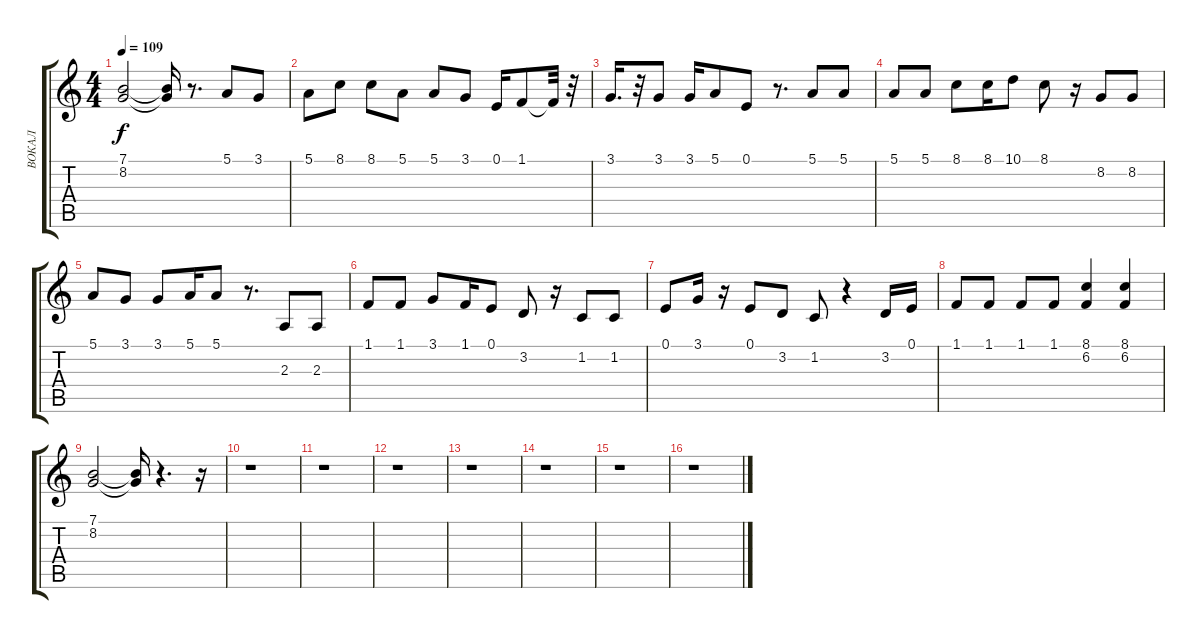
\track ("ВОКАЛ" "ВОКАЛ") {instrument clarinet}
\staff {score tabs}
\tuning (E4 B3 G3 D3 A2 E2) {hide}
\ts (4 4)
\tempo 109
\clef g2
\ks c
(7.1 8.2).2{dy f} (7.1{t} 8.2{t}).16 r.8{d} 5.1.8 3.1.8 |
5.1.8 8.1.8 8.1.8 5.1.8 5.1.8 3.1.8 0.1.16 1.1.8 1.1{t}.32 r.32 |
3.1.16{d} r.32 3.1.8 3.1.16 5.1.8 0.1.8 r.8{d} 5.1.8 5.1.8 |
5.1.8 5.1.8 8.1.8 8.1.16 10.1.8 8.1.8 r.16 8.2.8 8.2.8 |
5.1.8 3.1.8 3.1.8 5.1.16 5.1.8 r.8{d} 2.3.8 2.3.8 |
1.1.8 1.1.8 3.1.8 1.1.16 0.1.8 3.2.8 r.16 1.2.8 1.2.8 |
0.1.8 3.1.16 r.16 0.1.8 3.2.8 1.2.8 r.4 3.2.16 0.1.16 |
1.1.8 1.1.8 1.1.8 1.1.8 (8.1 6.2).4 (8.1 6.2).4 |
(7.1 8.2).2 (7.1{t} 8.2{t}).16 r.4{d} r.16 |
r.1 |
r.1 |
r.1 |
r.1 |
r.1 |
r.1 |
r.1
